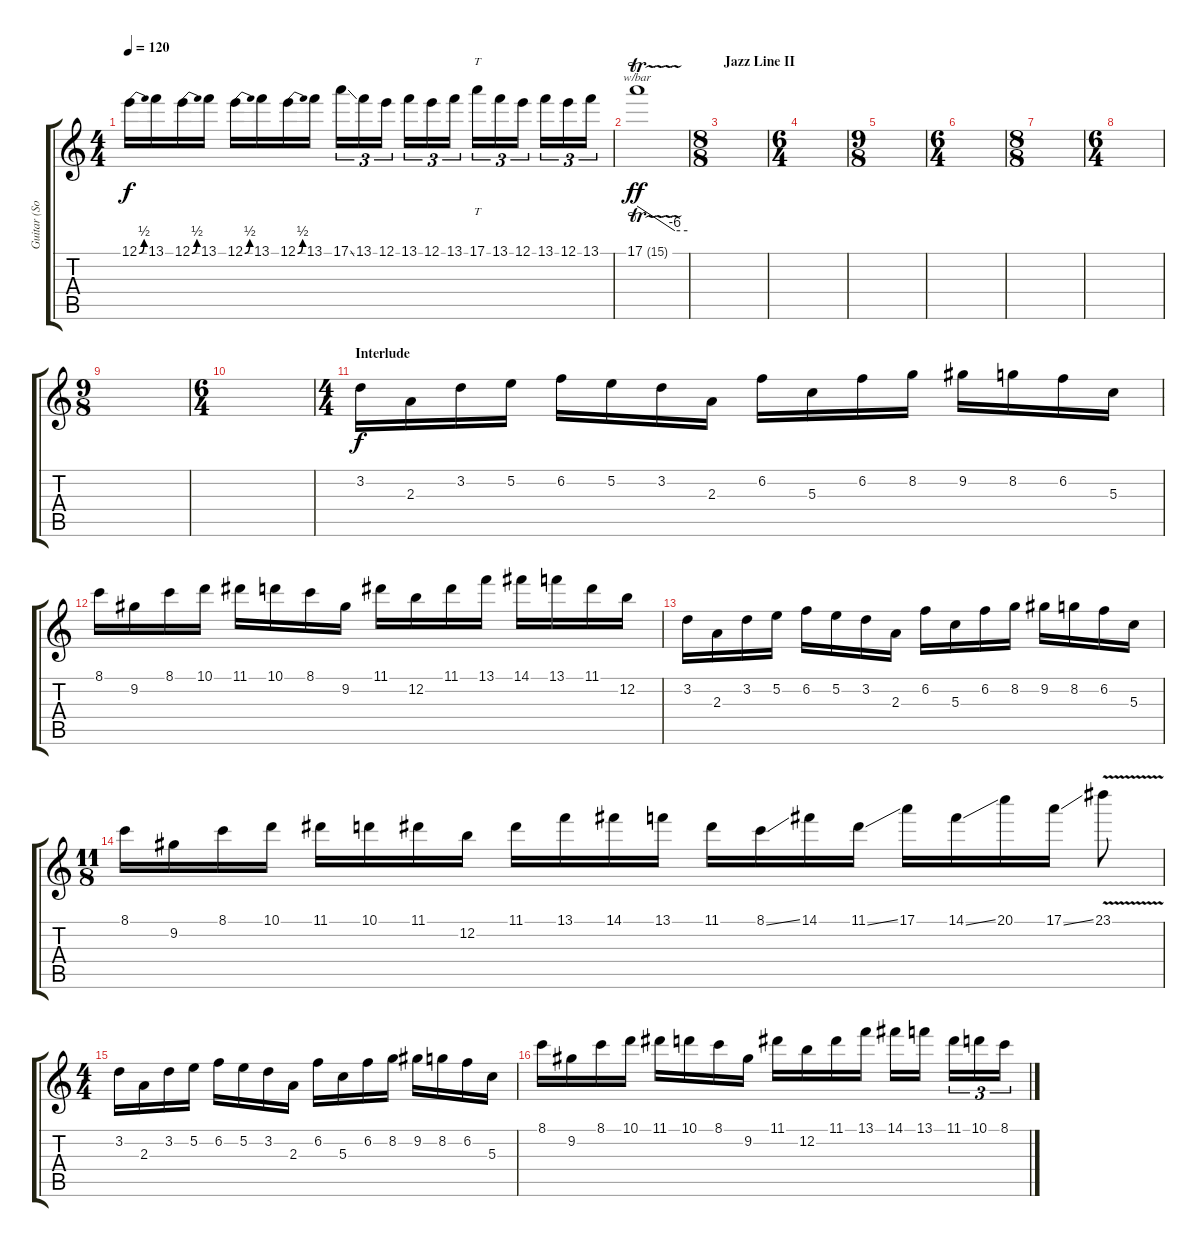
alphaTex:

\track ("Guitar (Solos)" "Guitar (So") {instrument overdrivenguitar}
\staff {score tabs}
\tuning (E4 B3 G3 D3 A2 E2) {hide}
\ts (4 4)
\tempo 120
\clef g2
\ks c
12.1{be (bend 0 0 60 2)}.16{dy f} 13.1.16 12.1{be (bend 0 0 60 2)}.16 13.1.16 12.1{be (bend 0 0 60 2)}.16 13.1.16 12.1{be (bend 0 0 60 2)}.16 13.1.16 17.1{ss}.16{tu (3 2)} 13.1.16{tu (3 2)} 12.1.16{tu (3 2)} 13.1.16{tu (3 2)} 12.1.16{tu (3 2)} 13.1.16{tu (3 2)} 17.1.16{tt tu (3 2)} 13.1.16{tu (3 2)} 12.1.16{tu (3 2)} 13.1.16{tu (3 2)} 12.1.16{tu (3 2)} 13.1.16{tu (3 2)} |
17.1{tr (15 32)}.1{tbe (custom default 0 0 45 -24 60 -24) dy ff} |
\ts (8 8)
\section ("" "Jazz Line II")
|
\ts (6 4)
|
\ts (9 8)
|
\ts (6 4)
|
\ts (8 8)
|
\ts (6 4)
|
\ts (9 8)
|
\ts (6 4)
|
\ts (4 4)
\section ("" "Interlude")
3.2.16{dy f} 2.3.16 3.2.16 5.2.16 6.2.16 5.2.16 3.2.16 2.3.16 6.2.16 5.3.16 6.2.16 8.2.16 9.2.16 8.2.16 6.2.16 5.3.16 |
8.1.16 9.2.16 8.1.16 10.1.16 11.1.16 10.1.16 8.1.16 9.2.16 11.1.16 12.2.16 11.1.16 13.1.16 14.1.16 13.1.16 11.1.16 12.2.16 |
3.2.16 2.3.16 3.2.16 5.2.16 6.2.16 5.2.16 3.2.16 2.3.16 6.2.16 5.3.16 6.2.16 8.2.16 9.2.16 8.2.16 6.2.16 5.3.16 |
\ts (11 8)
8.1.16 9.2.16 8.1.16 10.1.16 11.1.16 10.1.16 11.1.16 12.2.16 11.1.16 13.1.16 14.1.16 13.1.16 11.1.16 8.1{ss}.16 14.1.16 11.1{ss}.16 17.1.16 14.1{ss}.16 20.1.16 17.1{ss}.16 23.1{v}.8 |
\ts (4 4)
3.2.16 2.3.16 3.2.16 5.2.16 6.2.16 5.2.16 3.2.16 2.3.16 6.2.16 5.3.16 6.2.16 8.2.16 9.2.16 8.2.16 6.2.16 5.3.16 |
8.1.16 9.2.16 8.1.16 10.1.16 11.1.16 10.1.16 8.1.16 9.2.16 11.1.16 12.2.16 11.1.16 13.1.16 14.1.16 13.1.16 11.1.16{tu (3 2)} 10.1.16{tu (3 2)} 8.1.16{tu (3 2)}
